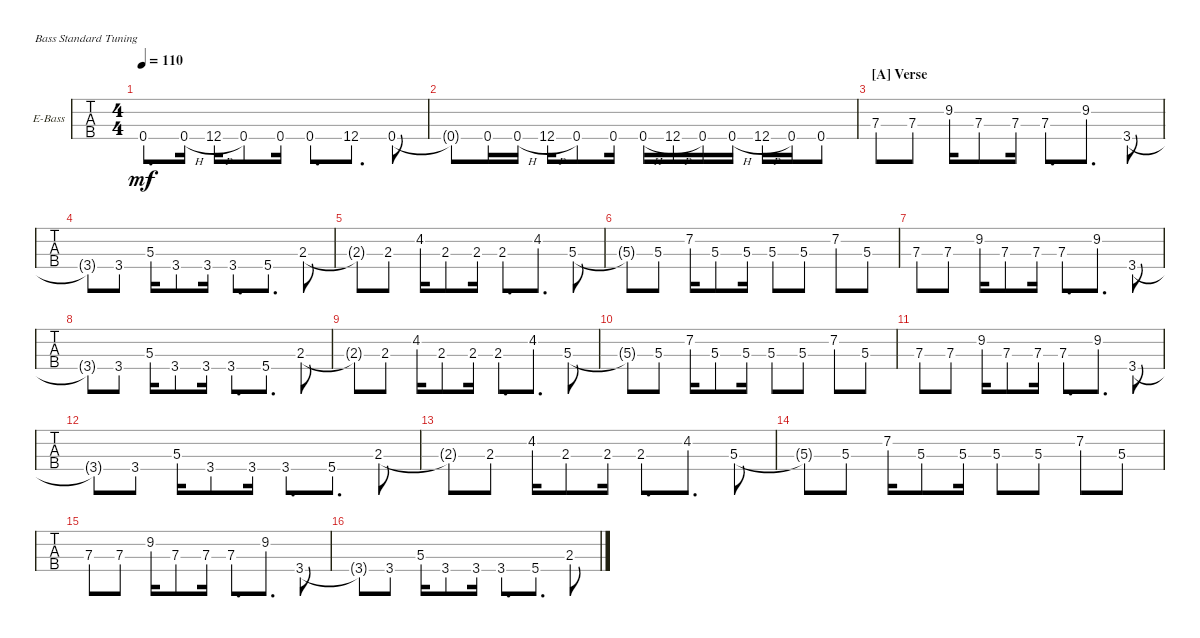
\defaultSystemsLayout 4
\bracketExtendMode groupsimilarinstruments
\firstSystemTrackNameOrientation horizontal
\otherSystemsTrackNameOrientation horizontal
\track ("Cole Train" "E-Bass") {instrument electricbassfinger}
\staff {tabs}
\tuning (G2 D2 A1 E1)
\ts (4 4)
\tempo 110
\clef f4
\ks c
0.4.8{d dy mf} 0.4{h}.16 12.4{h}.16 0.4.8 0.4.16 0.4.8{d} 12.4.8{d} 0.4.8 |
0.4{t}.8 0.4.16 0.4{h}.16 12.4{h}.16 0.4.8 0.4.16 0.4{h}.16 12.4{h}.16 0.4.16 0.4{h}.16 12.4{h}.16 0.4.16 0.4.8 |
\section ("A" "Verse")
7.3.8 7.3.8 9.2.16 7.3.8 7.3.16 7.3.8{d} 9.2.8{d} 3.4.8 |
3.4{t}.8 3.4.8 5.3.16 3.4.8 3.4.16 3.4.8{d} 5.4.8{d} 2.3.8 |
2.3{t}.8 2.3.8 4.2.16 2.3.8 2.3.16 2.3.8{d} 4.2.8{d} 5.3.8 |
5.3{t}.8 5.3.8 7.2.16 5.3.8 5.3.16 5.3.8 5.3.8 7.2.8 5.3.8 |
7.3.8 7.3.8 9.2.16 7.3.8 7.3.16 7.3.8{d} 9.2.8{d} 3.4.8 |
3.4{t}.8 3.4.8 5.3.16 3.4.8 3.4.16 3.4.8{d} 5.4.8{d} 2.3.8 |
2.3{t}.8 2.3.8 4.2.16 2.3.8 2.3.16 2.3.8{d} 4.2.8{d} 5.3.8 |
5.3{t}.8 5.3.8 7.2.16 5.3.8 5.3.16 5.3.8 5.3.8 7.2.8 5.3.8 |
7.3.8 7.3.8 9.2.16 7.3.8 7.3.16 7.3.8{d} 9.2.8{d} 3.4.8 |
3.4{t}.8 3.4.8 5.3.16 3.4.8 3.4.16 3.4.8{d} 5.4.8{d} 2.3.8 |
2.3{t}.8 2.3.8 4.2.16 2.3.8 2.3.16 2.3.8{d} 4.2.8{d} 5.3.8 |
5.3{t}.8 5.3.8 7.2.16 5.3.8 5.3.16 5.3.8 5.3.8 7.2.8 5.3.8 |
7.3.8 7.3.8 9.2.16 7.3.8 7.3.16 7.3.8{d} 9.2.8{d} 3.4.8 |
3.4{t}.8 3.4.8 5.3.16 3.4.8 3.4.16 3.4.8{d} 5.4.8{d} 2.3.8
